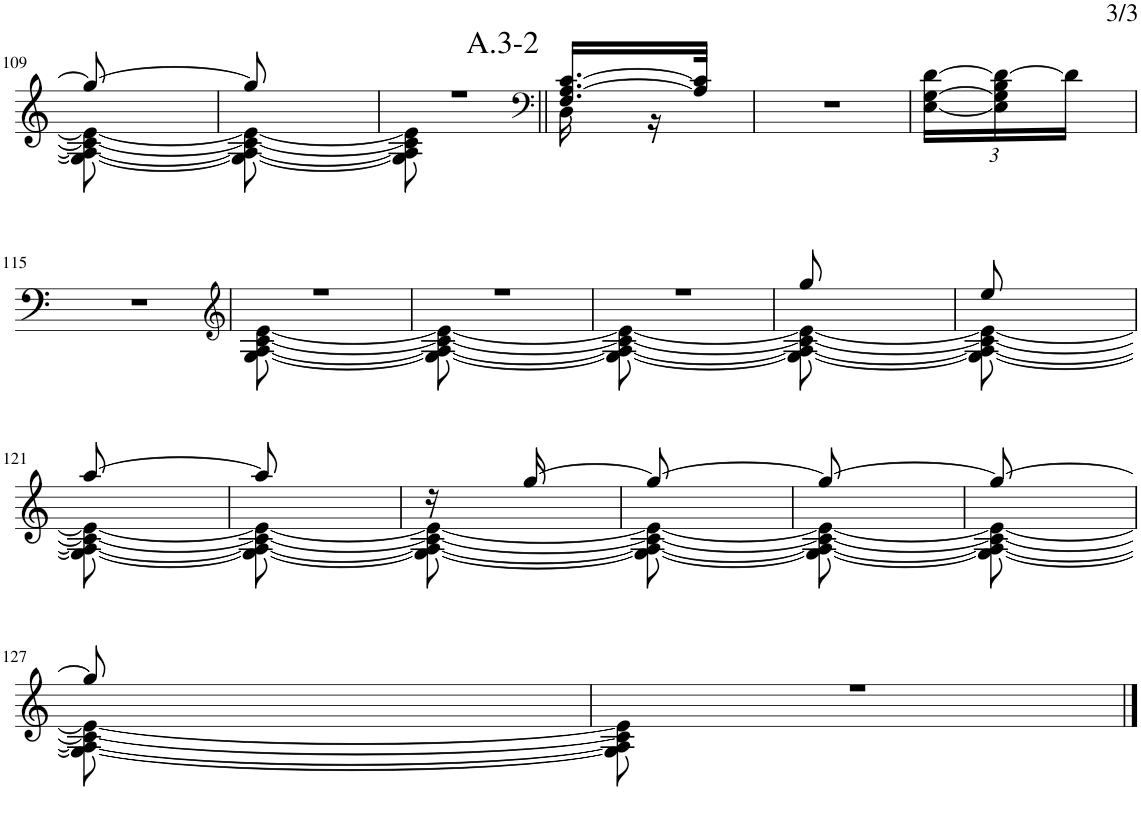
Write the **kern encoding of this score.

**kern
*part1
*staff1
*I"ピアノ
!!LO:PB:g=z
*clefG2
*k[]
*M1/8
=109
*^
8gg/_	8G\_ 8A\_ 8c\_ 8e\_
=110	=110
8gg/]	8G\_ 8A\_ 8c\_ 8e\_
=111	=111
8r	8G\] 8A\] 8c\] 8e\]
=112||	=112||
*clefF4	*
!LO:TX:a:t=A.3-2	!
16.F/ [16.A/ [16.c/LL	16D\
.	16r
32A/] 32c/]JJk	.
*v	*v
=113
8r
=114
*Xbrackettup
[24E\ [24G\ [24d\LL
24E\] 24G\] 24B\ 24d\_
24d\JJ]
!!LO:LB:g=z
=115
8r
=116
*clefG2
*^
8r	[8G\ [8A\ [8c\ [8e\
=117	=117
8r	8G\_ 8A\_ 8c\_ 8e\_
=118	=118
8r	8G\_ 8A\_ 8c\_ 8e\_
=119	=119
8gg/	8G\_ 8A\_ 8c\_ 8e\_
=120	=120
8ee/	8G\_ 8A\_ 8c\_ 8e\_
!!LO:LB:g=z	!!
=121	=121
[8aa/	8G\_ 8A\_ 8c\_ 8e\_
=122	=122
8aa/]	8G\_ 8A\_ 8c\_ 8e\_
=123	=123
16r	8G\_ 8A\_ 8c\_ 8e\_
[16gg/	.
=124	=124
8gg/_	8G\_ 8A\_ 8c\_ 8e\_
=125	=125
8gg/_	8G\_ 8A\_ 8c\_ 8e\_
=126	=126
8gg/_	8G\_ 8A\_ 8c\_ 8e\_
!!LO:LB:g=z	!!
=127	=127
8gg/]	8G\_ 8A\_ 8c\_ 8e\_
=128	=128
8r	8G\] 8A\] 8c\] 8e\]
*v	*v
==
*-
